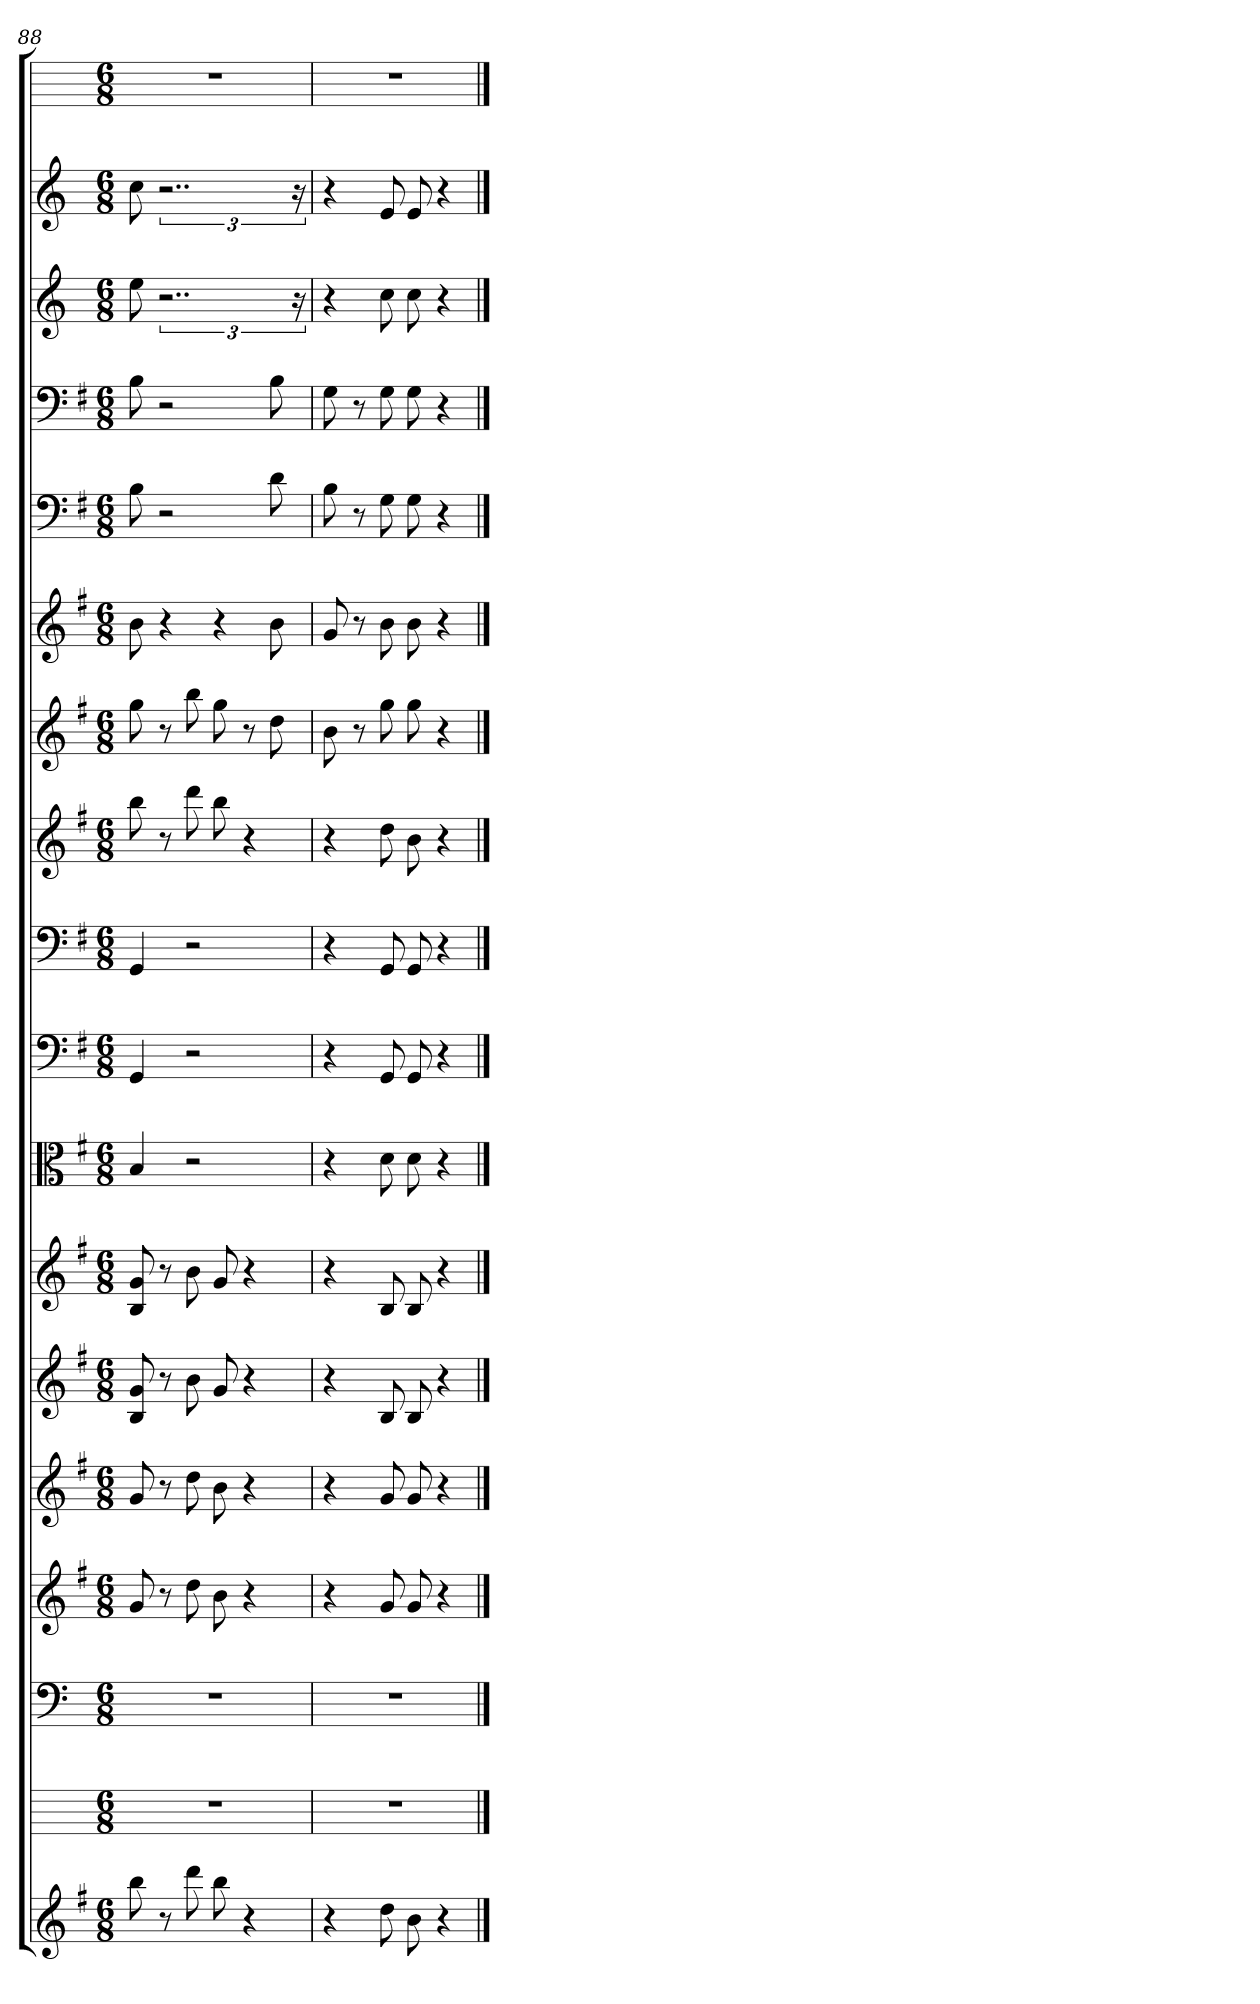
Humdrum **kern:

**kern	**kern	**kern	**kern	**kern	**kern	**kern	**kern	**kern	**kern	**kern	**kern	**kern	**kern	**kern	**kern	**kern	**kern
*part18	*part17	*part16	*part15	*part14	*part13	*part12	*part11	*part10	*part9	*part8	*part7	*part6	*part5	*part4	*part3	*part2	*part1
*staff18	*staff17	*staff16	*staff15	*staff14	*staff13	*staff12	*staff11	*staff10	*staff9	*staff8	*staff7	*staff6	*staff5	*staff4	*staff3	*staff2	*staff1
*	*	*clefF4	*	*	*	*	*clefC3	*clefF4	*clefF4	*	*	*	*clefF4	*clefF4	*	*	*
*k[f#]	*k[]	*k[]	*k[f#]	*k[f#]	*k[f#]	*k[f#]	*k[f#]	*k[f#]	*k[f#]	*k[f#]	*k[f#]	*k[f#]	*k[f#]	*k[f#]	*k[]	*k[]	*k[]
*M6/8	*M6/8	*M6/8	*M6/8	*M6/8	*M6/8	*M6/8	*M6/8	*M6/8	*M6/8	*M6/8	*M6/8	*M6/8	*M6/8	*M6/8	*M6/8	*M6/8	*M6/8
=88	=88	=88	=88	=88	=88	=88	=88	=88	=88	=88	=88	=88	=88	=88	=88	=88	=88
8bb	2.r	2.r	8g	8g	8B 8g	8B 8g	4B	4GG	4GG	8bb	8gg	8b	8B	8B	8ee	8cc	2.r
8r	.	.	8r	8r	8r	8r	.	.	.	8r	8r	4r	2r	2r	3..r	3..r	.
8ddd	.	.	8dd	8dd	8b	8b	2r	2r	2r	8ddd	8bb	.	.	.	.	.	.
8bb	.	.	8b	8b	8g	8g	.	.	.	8bb	8gg	4r	.	.	.	.	.
4r	.	.	4r	4r	4r	4r	.	.	.	4r	8r	.	.	.	.	.	.
.	.	.	.	.	.	.	.	.	.	.	8dd	8b	8d	8B	.	.	.
.	.	.	.	.	.	.	.	.	.	.	.	.	.	.	24r	24r	.
=89	=89	=89	=89	=89	=89	=89	=89	=89	=89	=89	=89	=89	=89	=89	=89	=89	=89
4r	2.r	2.r	4r	4r	4r	4r	4r	4r	4r	4r	8b	8g	8B	8G	4r	4r	2.r
.	.	.	.	.	.	.	.	.	.	.	8r	8r	8r	8r	.	.	.
8dd	.	.	8g	8g	8B	8B	8d	8GG	8GG	8dd	8gg	8b	8G	8G	8cc	8e	.
8b	.	.	8g	8g	8B	8B	8d	8GG	8GG	8b	8gg	8b	8G	8G	8cc	8e	.
4r	.	.	4r	4r	4r	4r	4r	4r	4r	4r	4r	4r	4r	4r	4r	4r	.
==	==	==	==	==	==	==	==	==	==	==	==	==	==	==	==	==	==
*-	*-	*-	*-	*-	*-	*-	*-	*-	*-	*-	*-	*-	*-	*-	*-	*-	*-
